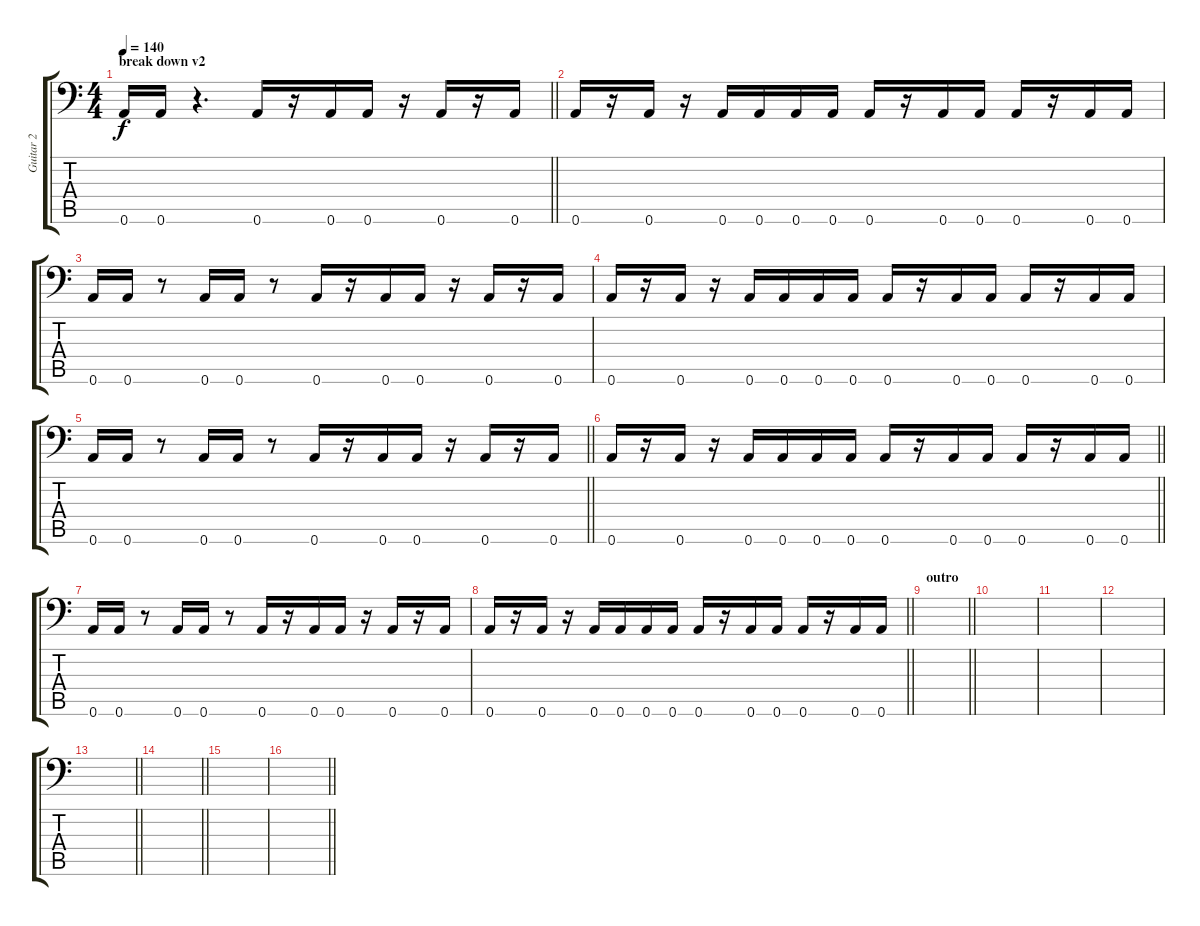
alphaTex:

\track ("Guitar 2" "Guitar 2") {instrument distortionguitar}
\staff {score tabs}
\tuning (B3 G3 D3 A2 E2 A1) {hide}
\ts (4 4)
\section ("" "break down v2")
\tempo 140
\clef f4
\barLineRight lightlight
\ks c
0.6.16{dy f} 0.6.16 r.4{d} 0.6.16 r.16 0.6.16 0.6.16 r.16 0.6.16 r.16 0.6.16 |
0.6.16 r.16 0.6.16 r.16 0.6.16 0.6.16 0.6.16 0.6.16 0.6.16 r.16 0.6.16 0.6.16 0.6.16 r.16 0.6.16 0.6.16 |
0.6.16 0.6.16 r.8 0.6.16 0.6.16 r.8 0.6.16 r.16 0.6.16 0.6.16 r.16 0.6.16 r.16 0.6.16 |
0.6.16 r.16 0.6.16 r.16 0.6.16 0.6.16 0.6.16 0.6.16 0.6.16 r.16 0.6.16 0.6.16 0.6.16 r.16 0.6.16 0.6.16 |
\barLineRight lightlight
0.6.16 0.6.16 r.8 0.6.16 0.6.16 r.8 0.6.16 r.16 0.6.16 0.6.16 r.16 0.6.16 r.16 0.6.16 |
\barLineRight lightlight
0.6.16 r.16 0.6.16 r.16 0.6.16 0.6.16 0.6.16 0.6.16 0.6.16 r.16 0.6.16 0.6.16 0.6.16 r.16 0.6.16 0.6.16 |
0.6.16 0.6.16 r.8 0.6.16 0.6.16 r.8 0.6.16 r.16 0.6.16 0.6.16 r.16 0.6.16 r.16 0.6.16 |
\barLineRight lightlight
0.6.16 r.16 0.6.16 r.16 0.6.16 0.6.16 0.6.16 0.6.16 0.6.16 r.16 0.6.16 0.6.16 0.6.16 r.16 0.6.16 0.6.16 |
\section ("" "outro")
\barLineRight lightlight
|
|
|
|
\barLineRight lightlight
|
\barLineRight lightlight
|
|
\barLineRight lightlight
